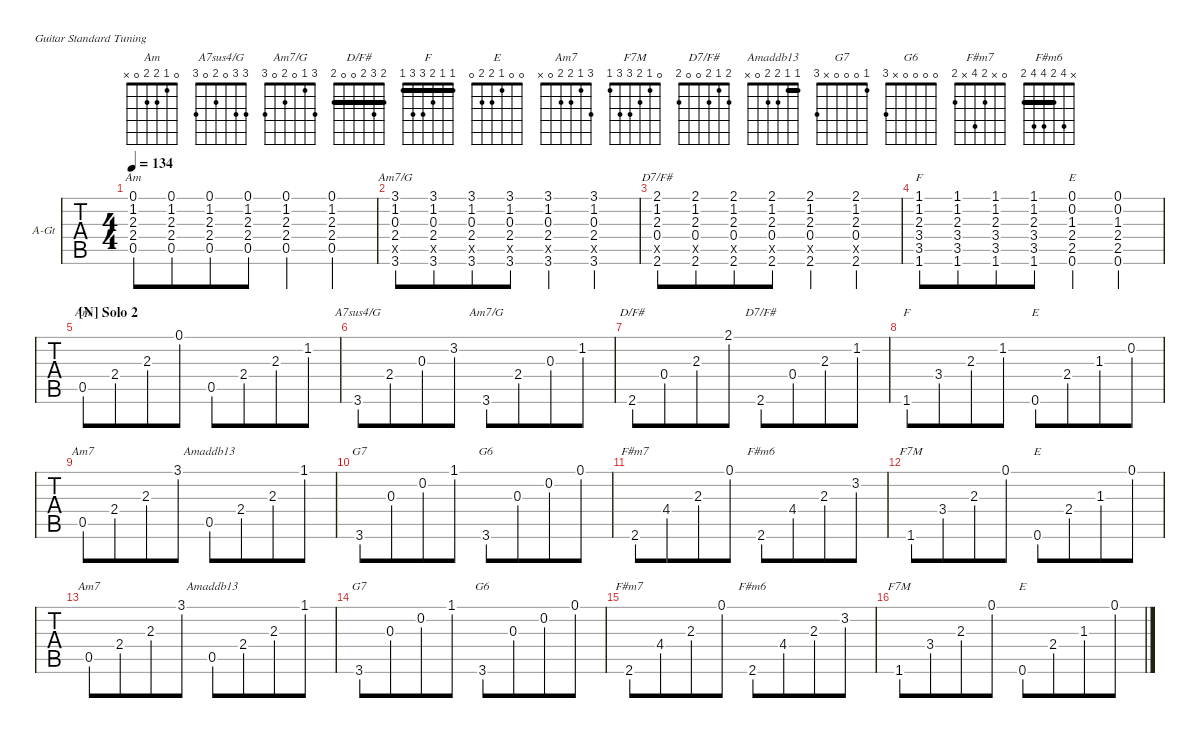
\hideDynamics
\bracketExtendMode nobrackets
\firstSystemTrackNameOrientation horizontal
\otherSystemsTrackNameOrientation horizontal
\track ("A.Guitar" "A-Gt") {multiBarRest instrument acousticguitarsteel}
\staff {tabs}
\tuning (E4 B3 G3 D3 A2 E2)
\chord ("Am" 0 1 2 2 0 x)
\chord ("A7sus4/G" 3 3 0 2 0 3)
\chord ("Am7/G" 0 1 0 2 0 3)
\chord ("D/F#" 2 3 2 0 0 2) {barre 2}
\chord ("F" 1 1 2 3 3 1) {barre (1 1)}
\chord ("E" 0 0 1 2 2 0)
\chord ("Am7" 3 1 2 2 0 x)
\chord ("Am7/G" 3 1 0 2 0 3)
\chord ("F7M" 0 1 2 3 3 1)
\chord ("D7/F#" 2 1 2 0 x 2)
\chord ("Amaddb13" 1 1 2 2 0 x) {barre 1}
\chord ("G7" 1 0 0 0 x 3)
\chord ("G6" 0 0 0 0 x 3)
\chord ("F#m7" 0 x 2 4 x 2)
\chord ("F#m6" x 4 2 4 4 2) {barre 2}
\chord ("D7/F#" 2 1 2 0 0 2)
\ts (4 4)
\tempo 134
\clef g2
\ks aminor
(0.1 1.2 2.3 2.4 0.5).8{ch "Am" dy mf beam merge} (0.1 1.2 2.3 2.4 0.5).8{beam merge} (0.1 1.2 2.3 2.4 0.5).8{beam merge} (0.1 1.2 2.3 2.4 0.5).8 (0.1{st} 1.2{st} 2.3{st} 2.4{st} 0.5{st}).4 (0.1{st} 1.2{st} 2.3{st} 2.4{st} 0.5{st}).4 |
(3.1 1.2 0.3 2.4 0.5{x} 3.6).8{ch "Am7/G" beam merge} (3.1 1.2 0.3 2.4 0.5{x} 3.6).8{beam merge} (3.1 1.2 0.3 2.4 0.5{x} 3.6).8{beam merge} (3.1 1.2 0.3 2.4 0.5{x} 3.6).8 (3.1{st} 1.2{st} 0.3{st} 2.4{st} 0.5{st x} 3.6{st}).4 (3.1{st} 1.2{st} 0.3{st} 2.4{st} 0.5{st x} 3.6{st}).4 |
(2.1 1.2 2.3 0.4 0.5{x} 2.6).8{ch "D7/F#" beam merge} (2.1 1.2 2.3 0.4 0.5{x} 2.6).8{beam merge} (2.1 1.2 2.3 0.4 0.5{x} 2.6).8{beam merge} (2.1 1.2 2.3 0.4 0.5{x} 2.6).8 (2.1{st} 1.2{st} 2.3{st} 0.4{st} 0.5{st x} 2.6{st}).4 (2.1{st} 1.2{st} 2.3{st} 0.4{st} 0.5{st x} 2.6{st}).4 |
(1.6 3.5 3.4 2.3 1.2 1.1).8{ch "F" beam merge} (1.6 3.5 3.4 2.3 1.2 1.1).8{beam merge} (1.6 3.5 3.4 2.3 1.2 1.1).8{beam merge} (1.6 3.5 3.4 2.3 1.2 1.1).8 (0.6{st} 2.5{st} 2.4{st} 1.3{st} 0.2{st} 0.1{st}).4{ch "E"} (0.6{st} 2.5{st} 2.4{st} 1.3{st} 0.2{st} 0.1{st}).4 |
\section ("N" "Solo 2")
0.5.8{ch "Am" beam merge} 2.4.8{beam merge} 2.3.8{beam merge} 0.1.8 0.5.8{beam merge} 2.4.8{beam merge} 2.3.8{beam merge} 1.2.8 |
3.6.8{ch "A7sus4/G" beam merge} 2.4.8{beam merge} 0.3.8{beam merge} 3.2.8 3.6.8{ch "Am7/G" beam merge} 2.4.8{beam merge} 0.3.8{beam merge} 1.2.8 |
2.6.8{ch "D/F#" beam merge} 0.4.8{beam merge} 2.3.8{beam merge} 2.1.8 2.6.8{ch "D7/F#" beam merge} 0.4.8{beam merge} 2.3.8{beam merge} 1.2.8 |
1.6.8{ch "F" beam merge} 3.4.8{beam merge} 2.3.8{beam merge} 1.2.8 0.6.8{ch "E" beam merge} 2.4.8{beam merge} 1.3.8{beam merge} 0.2.8 |
0.5.8{ch "Am7" beam merge} 2.4.8{beam merge} 2.3.8{beam merge} 3.1.8 0.5.8{ch "Amaddb13" beam merge} 2.4.8{beam merge} 2.3.8{beam merge} 1.1.8 |
3.6.8{ch "G7" beam merge} 0.3.8{beam merge} 0.2.8{beam merge} 1.1.8 3.6.8{ch "G6" beam merge} 0.3.8{beam merge} 0.2.8{beam merge} 0.1.8 |
2.6.8{ch "F#m7" beam merge} 4.4.8{beam merge} 2.3.8{beam merge} 0.1.8 2.6.8{ch "F#m6" beam merge} 4.4.8{beam merge} 2.3.8{beam merge} 3.2.8 |
1.6.8{ch "F7M" beam merge} 3.4.8{beam merge} 2.3.8{beam merge} 0.1.8 0.6.8{ch "E" beam merge} 2.4.8{beam merge} 1.3.8{beam merge} 0.1.8 |
0.5.8{ch "Am7" beam merge} 2.4.8{beam merge} 2.3.8 3.1.8 0.5.8{ch "Amaddb13" beam merge} 2.4.8{beam merge} 2.3.8{beam merge} 1.1.8 |
3.6.8{ch "G7" beam merge} 0.3.8{beam merge} 0.2.8{beam merge} 1.1.8 3.6.8{ch "G6" beam merge} 0.3.8{beam merge} 0.2.8{beam merge} 0.1.8 |
2.6.8{ch "F#m7" beam merge} 4.4.8{beam merge} 2.3.8{beam merge} 0.1.8 2.6.8{ch "F#m6" beam merge} 4.4.8{beam merge} 2.3.8{beam merge} 3.2.8 |
1.6.8{ch "F7M" beam merge} 3.4.8{beam merge} 2.3.8{beam merge} 0.1.8 0.6.8{ch "E" beam merge} 2.4.8{beam merge} 1.3.8{beam merge} 0.1.8
